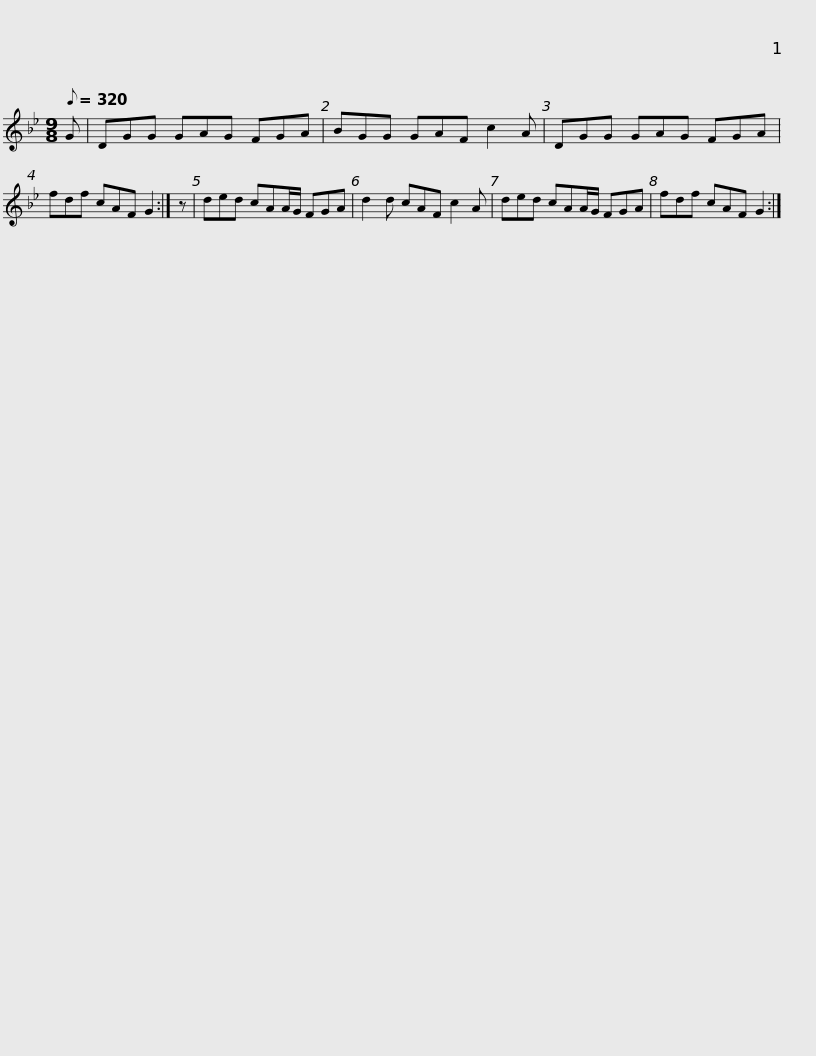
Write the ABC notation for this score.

X:1
L:1/8
Q:1/8=320
M:9/8
I:linebreak $
K:Gmin
V:1 treble
V:1
 G | DGG GAG FGA | BGG GAF c2 A | DGG GAG FGA | fdf cAF G2 :| %5
 z |$ ded cAA/G/ FGA | d2 d cAF c2 A | ded cAA/G/ FGA | fdf cAF G2 :| %10
